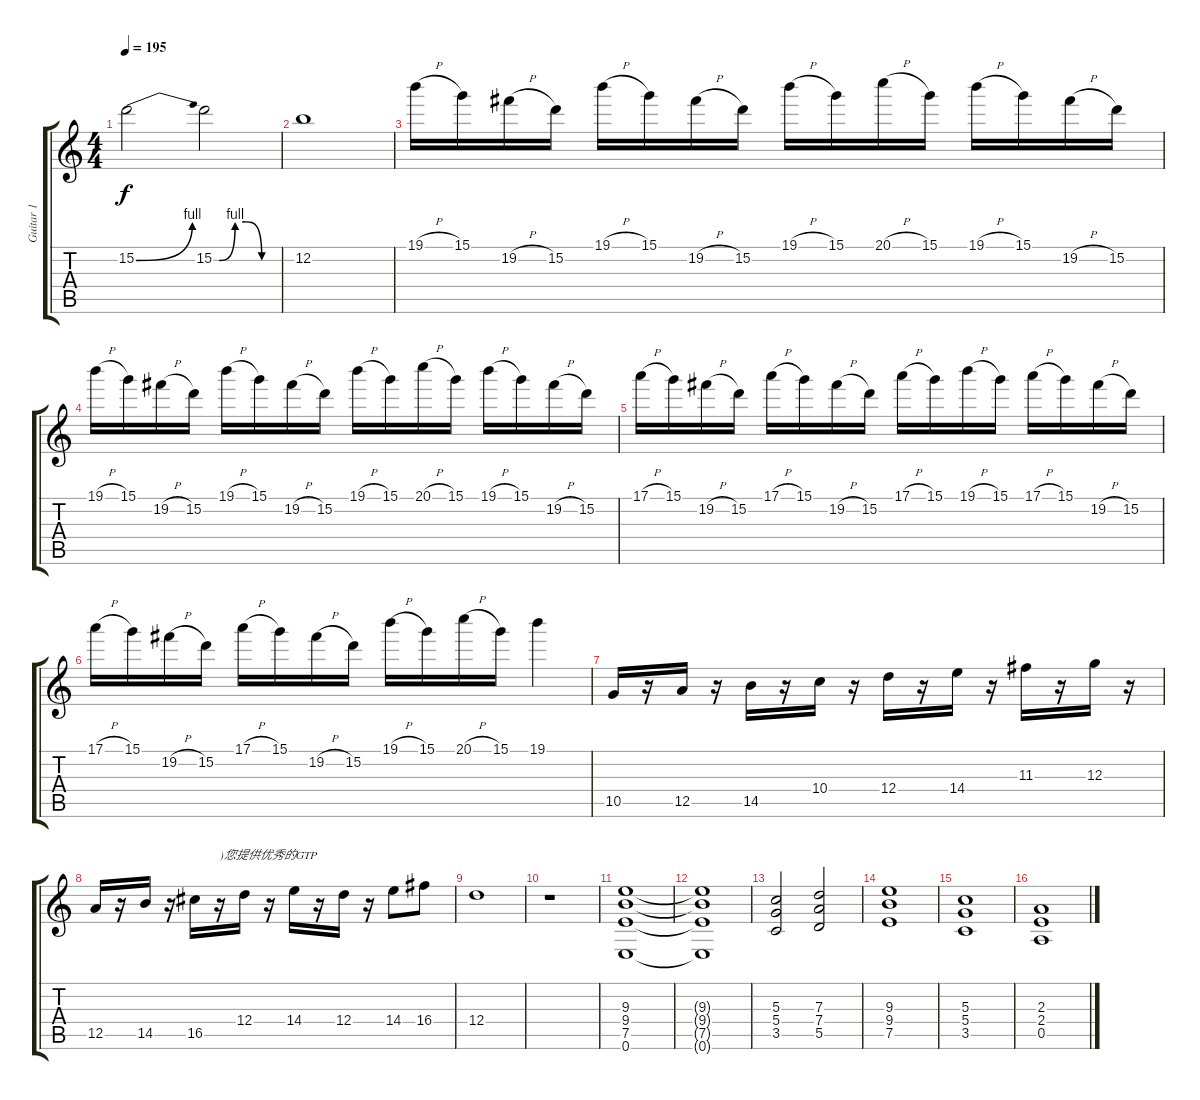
\track ("Guitar 1" "Guitar 1") {instrument overdrivenguitar}
\staff {score tabs}
\tuning (E4 B3 G3 D3 A2 E2) {hide}
\ts (4 4)
\tempo 195
\clef g2
\ks c
15.2{be (bend 0 0 60 4)}.2{dy f} 15.2{be (custom 0 0 5 0 20 4 30 4 45 0 60 0)}.2 |
12.2.1 |
19.1{h}.16 15.1.16 19.2{h}.16 15.2.16 19.1{h}.16 15.1.16 19.2{h}.16 15.2.16 19.1{h}.16 15.1.16 20.1{h}.16 15.1.16 19.1{h}.16 15.1.16 19.2{h}.16 15.2.16 |
19.1{h}.16 15.1.16 19.2{h}.16 15.2.16 19.1{h}.16 15.1.16 19.2{h}.16 15.2.16 19.1{h}.16 15.1.16 20.1{h}.16 15.1.16 19.1{h}.16 15.1.16 19.2{h}.16 15.2.16 |
17.1{h}.16 15.1.16 19.2{h}.16 15.2.16 17.1{h}.16 15.1.16 19.2{h}.16 15.2.16 17.1{h}.16 15.1.16 19.1{h}.16 15.1.16 17.1{h}.16 15.1.16 19.2{h}.16 15.2.16 |
17.1{h}.16 15.1.16 19.2{h}.16 15.2.16 17.1{h}.16 15.1.16 19.2{h}.16 15.2.16 19.1{h}.16 15.1.16 20.1{h}.16 15.1.16 19.1.4 |
10.5.16 r.16 12.5.16 r.16 14.5.16 r.16 10.4.16 r.16 12.4.16 r.16 14.4.16 r.16 11.3.16 r.16 12.3.16 r.16 |
12.5.16 r.16 14.5.16 r.16 16.5.16 r.16{txt ")您提供优秀的GTP"} 12.4.16 r.16 14.4.16 r.16 12.4.16 r.16 14.4.8 16.4.8 |
12.4.1 |
r.1 |
(9.3 9.4 7.5 0.6).1 |
(9.3{t} 9.4{t} 7.5{t} 0.6{t}).1 |
(5.3 5.4 3.5).2 (7.3 7.4 5.5).2 |
(9.3 9.4 7.5).1 |
(5.3 5.4 3.5).1 |
(2.3 2.4 0.5).1
